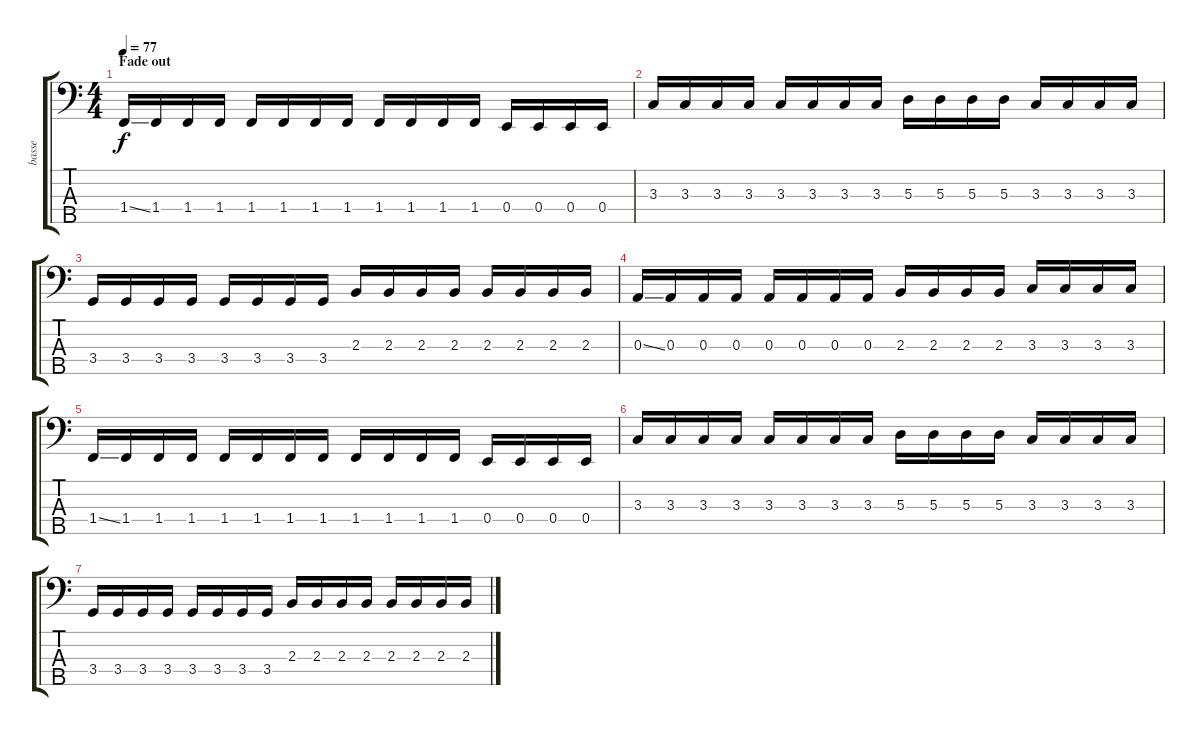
\track ("basse" "basse") {instrument electricbassfinger}
\staff {score tabs}
\tuning (G2 D2 A1 E1 B0) {hide}
\ts (4 4)
\section ("" "Fade out")
\tempo 77
\clef f4
\ks c
1.4{ss}.16{dy f} 1.4.16 1.4.16 1.4.16 1.4.16 1.4.16 1.4.16 1.4.16 1.4.16 1.4.16 1.4.16 1.4.16 0.4.16 0.4.16 0.4.16 0.4.16 |
3.3.16 3.3.16 3.3.16 3.3.16 3.3.16 3.3.16 3.3.16 3.3.16 5.3.16 5.3.16 5.3.16 5.3.16 3.3.16 3.3.16 3.3.16 3.3.16 |
3.4.16 3.4.16 3.4.16 3.4.16 3.4.16 3.4.16 3.4.16 3.4.16 2.3.16 2.3.16 2.3.16 2.3.16 2.3.16 2.3.16 2.3.16 2.3.16 |
0.3{ss}.16 0.3.16 0.3.16 0.3.16 0.3.16 0.3.16 0.3.16 0.3.16 2.3.16 2.3.16 2.3.16 2.3.16 3.3.16 3.3.16 3.3.16 3.3.16 |
1.4{ss}.16 1.4.16 1.4.16 1.4.16 1.4.16 1.4.16 1.4.16 1.4.16 1.4.16 1.4.16 1.4.16 1.4.16 0.4.16 0.4.16 0.4.16 0.4.16 |
3.3.16 3.3.16 3.3.16 3.3.16 3.3.16 3.3.16 3.3.16 3.3.16 5.3.16 5.3.16 5.3.16 5.3.16 3.3.16 3.3.16 3.3.16 3.3.16 |
3.4.16 3.4.16 3.4.16 3.4.16 3.4.16 3.4.16 3.4.16 3.4.16 2.3.16 2.3.16 2.3.16 2.3.16 2.3.16 2.3.16 2.3.16 2.3.16
